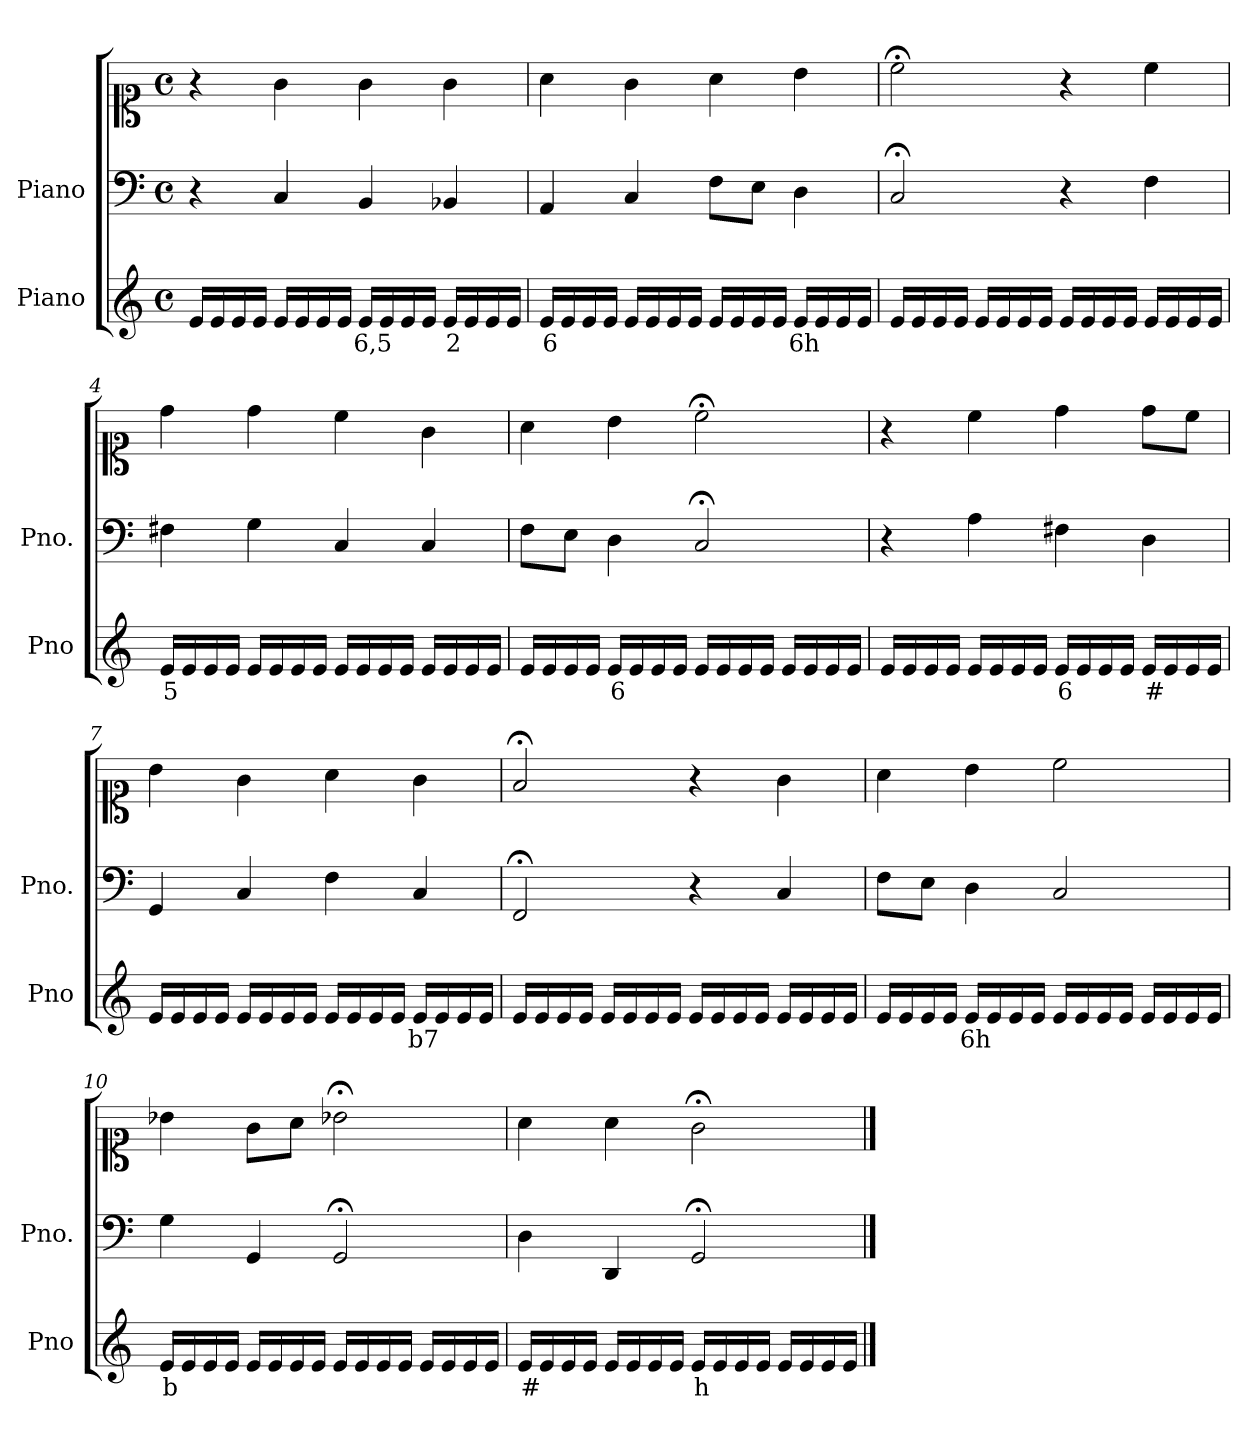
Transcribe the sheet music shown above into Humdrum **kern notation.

**kern	**text	**kern	**kern
*part2	*part2	*part1	*part1
*staff3	*staff3	*staff2	*staff1
*I"Piano	*	*I"Piano	*
*I'Pno	*	*I'Pno.	*
*clefG2	*	*clefF4	*clefC1
*k[]	*	*k[]	*k[]
*M4/4	*	*M4/4	*M4/4
*met(c)	*	*met(c)	*met(c)
=1	=1	=1	=1
16e/LL	.	4r	4r
16e/	.	.	.
16e/	.	.	.
16e/JJ	.	.	.
16e/LL	.	4C/	4g\
16e/	.	.	.
16e/	.	.	.
16e/JJ	.	.	.
!	!LO:LY:b	!	!
16e/LL	6,5	4BB/	4g\
16e/	.	.	.
16e/	.	.	.
16e/JJ	.	.	.
!	!LO:LY:b	!	!
16e/LL	2	4BB-X/	4g\
16e/	.	.	.
16e/	.	.	.
16e/JJ	.	.	.
=2	=2	=2	=2
!	!LO:LY:b	!	!
16e/LL	6	4AA/	4a\
16e/	.	.	.
16e/	.	.	.
16e/JJ	.	.	.
16e/LL	.	4C/	4g\
16e/	.	.	.
16e/	.	.	.
16e/JJ	.	.	.
16e/LL	.	8F\L	4a\
16e/	.	.	.
!	!LO:LY:b	!	!
16e/	_	8E\J	.
16e/JJ	.	.	.
!	!LO:LY:b	!	!
16e/LL	6h	4D\	4b\
16e/	.	.	.
16e/	.	.	.
16e/JJ	.	.	.
=3	=3	=3	=3
16e/LL	.	2C;</	2cc;<\
16e/	.	.	.
16e/	.	.	.
16e/JJ	.	.	.
16e/LL	.	.	.
16e/	.	.	.
16e/	.	.	.
16e/JJ	.	.	.
16e/LL	.	4r	4r
16e/	.	.	.
16e/	.	.	.
16e/JJ	.	.	.
16e/LL	.	4F\	4cc\
16e/	.	.	.
16e/	.	.	.
16e/JJ	.	.	.
=4	=4	=4	=4
!	!LO:LY:b	!	!
16e/LL	5	4F#X\	4dd\
16e/	.	.	.
16e/	.	.	.
16e/JJ	.	.	.
16e/LL	.	4G\	4dd\
16e/	.	.	.
16e/	.	.	.
16e/JJ	.	.	.
16e/LL	.	4C/	4cc\
16e/	.	.	.
16e/	.	.	.
16e/JJ	.	.	.
16e/LL	.	4C/	4g\
16e/	.	.	.
16e/	.	.	.
16e/JJ	.	.	.
=5	=5	=5	=5
16e/LL	.	8F\L	4a\
16e/	.	.	.
!	!LO:LY:b	!	!
16e/	_	8E\J	.
16e/JJ	.	.	.
!	!LO:LY:b	!	!
16e/LL	6	4D\	4b\
16e/	.	.	.
16e/	.	.	.
16e/JJ	.	.	.
16e/LL	.	2C;</	2cc;<\
16e/	.	.	.
16e/	.	.	.
16e/JJ	.	.	.
16e/LL	.	.	.
16e/	.	.	.
16e/	.	.	.
16e/JJ	.	.	.
=6	=6	=6	=6
16e/LL	.	4r	4r
16e/	.	.	.
16e/	.	.	.
16e/JJ	.	.	.
16e/LL	.	4A\	4cc\
16e/	.	.	.
16e/	.	.	.
16e/JJ	.	.	.
!	!LO:LY:b	!	!
16e/LL	6	4F#X\	4dd\
16e/	.	.	.
16e/	.	.	.
16e/JJ	.	.	.
!	!LO:LY:b	!	!
16e/LL	#	4D\	8dd\L
16e/	.	.	.
16e/	.	.	8cc\J
16e/JJ	.	.	.
=7	=7	=7	=7
16e/LL	.	4GG/	4b\
16e/	.	.	.
16e/	.	.	.
16e/JJ	.	.	.
16e/LL	.	4C/	4g\
16e/	.	.	.
16e/	.	.	.
16e/JJ	.	.	.
16e/LL	.	4F\	4a\
16e/	.	.	.
16e/	.	.	.
16e/JJ	.	.	.
!	!LO:LY:b	!	!
16e/LL	b7	4C/	4g\
16e/	.	.	.
16e/	.	.	.
16e/JJ	.	.	.
=8	=8	=8	=8
16e/LL	.	2FF;</	2f;</
16e/	.	.	.
16e/	.	.	.
16e/JJ	.	.	.
16e/LL	.	.	.
16e/	.	.	.
16e/	.	.	.
16e/JJ	.	.	.
16e/LL	.	4r	4r
16e/	.	.	.
16e/	.	.	.
16e/JJ	.	.	.
16e/LL	.	4C/	4g\
16e/	.	.	.
16e/	.	.	.
16e/JJ	.	.	.
=9	=9	=9	=9
16e/LL	.	8F\L	4a\
16e/	.	.	.
!	!LO:LY:b	!	!
16e/	_	8E\J	.
16e/JJ	.	.	.
!	!LO:LY:b	!	!
16e/LL	6h	4D\	4b\
16e/	.	.	.
16e/	.	.	.
16e/JJ	.	.	.
16e/LL	.	2C/	2cc\
16e/	.	.	.
16e/	.	.	.
16e/JJ	.	.	.
16e/LL	.	.	.
16e/	.	.	.
16e/	.	.	.
16e/JJ	.	.	.
=10	=10	=10	=10
!	!LO:LY:b	!	!
16e/LL	b	4G\	4b-X\
16e/	.	.	.
16e/	.	.	.
16e/JJ	.	.	.
16e/LL	.	4GG/	8g\L
16e/	.	.	.
16e/	.	.	8a\J
16e/JJ	.	.	.
16e/LL	.	2GG;</	2b-X;<\
16e/	.	.	.
16e/	.	.	.
16e/JJ	.	.	.
16e/LL	.	.	.
16e/	.	.	.
16e/	.	.	.
16e/JJ	.	.	.
=11	=11	=11	=11
!	!LO:LY:b	!	!
16e/LL	#	4D\	4a\
16e/	.	.	.
16e/	.	.	.
16e/JJ	.	.	.
16e/LL	.	4DD/	4a\
16e/	.	.	.
16e/	.	.	.
16e/JJ	.	.	.
!	!LO:LY:b	!	!
16e/LL	h	2GG;</	2g;<\
16e/	.	.	.
16e/	.	.	.
16e/JJ	.	.	.
16e/LL	.	.	.
16e/	.	.	.
16e/	.	.	.
16e/JJ	.	.	.
==	==	==	==
*-	*-	*-	*-
